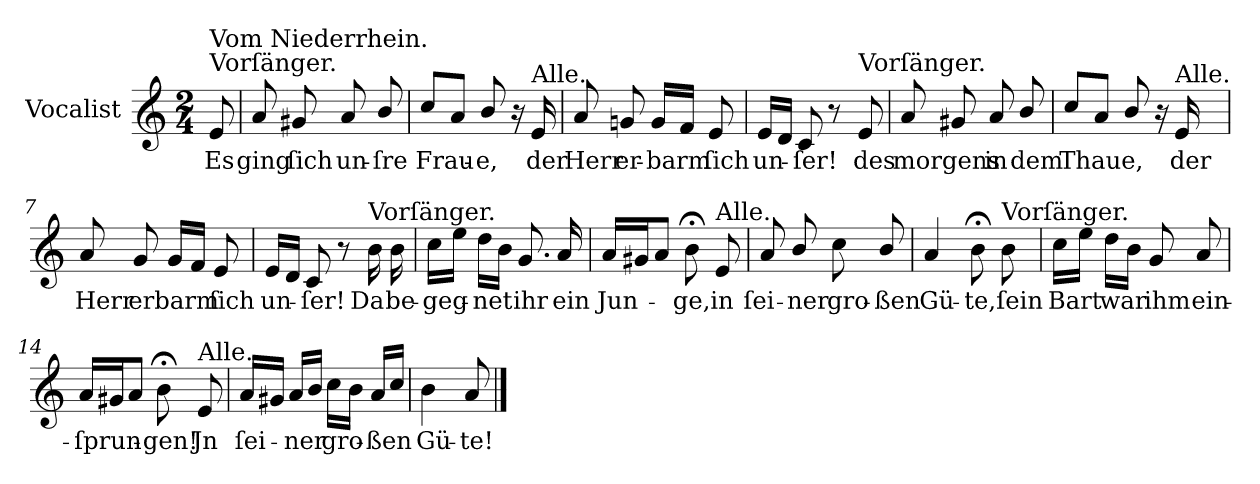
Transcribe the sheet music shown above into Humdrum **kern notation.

**kern	**text
*part1	*part1
*staff1	*staff1
*I"Vocalist	*
*k[]	*
*a:	*
*M2/4	*
=	=
!LO:TX:a:t=Vorſänger.	!
!LO:TX:a:t=Vom Niederrhein.	!
8e	Es
=1	=1
8a	ging
8g#X	ſich
8a	un-
8b/	-ſre
=2	=2
8cc/L	Frau-
8aJ	.
8b/	-e,
16r	.
!LO:TX:a:t=Alle.	!
16e	der
=3	=3
8a	Herr
8gn	er-
16gLL	-barm
16fJJ	.
8e	ſich
=4	=4
16eLL	un-
16dJJ	.
8c	-ſer!
8r	.
!LO:TX:a:t=Vorſänger.	!
8e	des
=5	=5
8a	morgens
8g#X	.
8a	in
8b/	dem
=6	=6
8cc/L	Thaue,
8aJ	.
8b/	.
16r	.
!LO:TX:a:t=Alle.	!
16e	der
=7	=7
8a	Herr
8g	erbarm
16gLL	.
16fJJ	.
8e	ſich
=8	=8
16eLL	un-
16dJJ	.
8c	-ſer!
8r	.
!LO:TX:a:t=Vorſänger.	!
16b	Da
16b	be-
=9	=9
16ccLL	-geg-
16eeJJ	.
16ddLL	-net
16bJJ	.
8.g	ihr
16a	ein
=10	=10
16aLL	Jun-
16g#XJ	.
8aJ	.
8b;<	-ge,
!LO:TX:a:t=Alle.	!
8e	in
=11	=11
8a	ſei-
8b/	-ner
8cc	gro-
8b/	-ßen
=12	=12
4a	Gü-
8b;<	-te,
!LO:TX:a:t=Vorſänger.	!
8b	ſein
=13	=13
16ccLL	Bart
16eeJJ	.
16ddLL	war
16bJJ	.
8g	ihm
8a	ein-
=14	=14
16aLL	-ſprun-
16g#XJ	.
8aJ	.
8b;<	-gen!
!LO:TX:a:t=Alle.	!
8e	Jn
=15	=15
16aLL	ſei-
16g#XJJ	.
16aLL	-ner
16bJJ	.
16ccLL	gro-
16bJJ	.
16a/LL	-ßen
16ccJJ	.
=16	=16
4b	Gü-
8a	-te!
==	==
*-	*-
